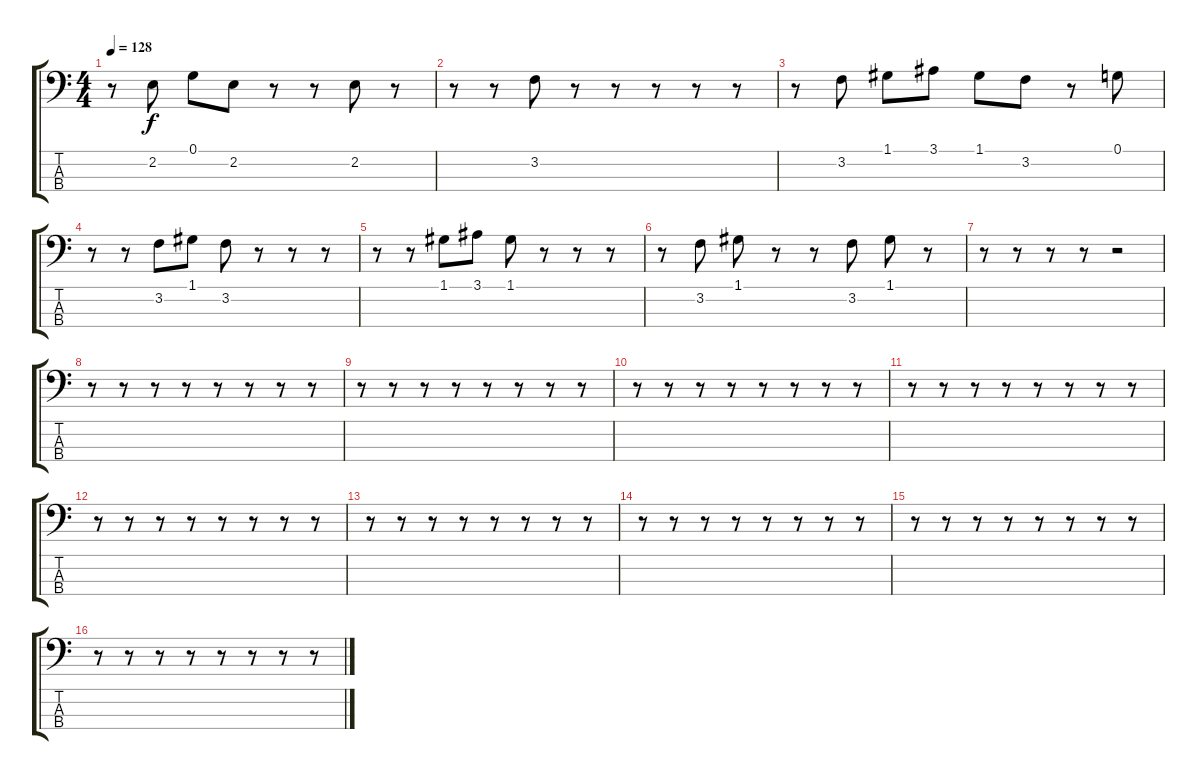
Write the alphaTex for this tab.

\track "" {instrument electricbassfinger}
\staff {score tabs}
\tuning (G2 D2 A1 E1) {hide}
\ts (4 4)
\tempo 128
\clef f4
\ks c
r.8{dy f} 2.2.8 0.1.8 2.2.8 r.8 r.8 2.2.8 r.8 |
r.8 r.8 3.2.8 r.8 r.8 r.8 r.8 r.8 |
r.8 3.2.8 1.1.8 3.1.8 1.1.8 3.2.8 r.8 0.1.8 |
r.8 r.8 3.2.8 1.1.8 3.2.8 r.8 r.8 r.8 |
r.8 r.8 1.1.8 3.1.8 1.1.8 r.8 r.8 r.8 |
r.8 3.2.8 1.1.8 r.8 r.8 3.2.8 1.1.8 r.8 |
r.8 r.8 r.8 r.8 r.2 |
r.8 r.8 r.8 r.8 r.8 r.8 r.8 r.8 |
r.8 r.8 r.8 r.8 r.8 r.8 r.8 r.8 |
r.8 r.8 r.8 r.8 r.8 r.8 r.8 r.8 |
r.8 r.8 r.8 r.8 r.8 r.8 r.8 r.8 |
r.8 r.8 r.8 r.8 r.8 r.8 r.8 r.8 |
r.8 r.8 r.8 r.8 r.8 r.8 r.8 r.8 |
r.8 r.8 r.8 r.8 r.8 r.8 r.8 r.8 |
r.8 r.8 r.8 r.8 r.8 r.8 r.8 r.8 |
r.8 r.8 r.8 r.8 r.8 r.8 r.8 r.8
